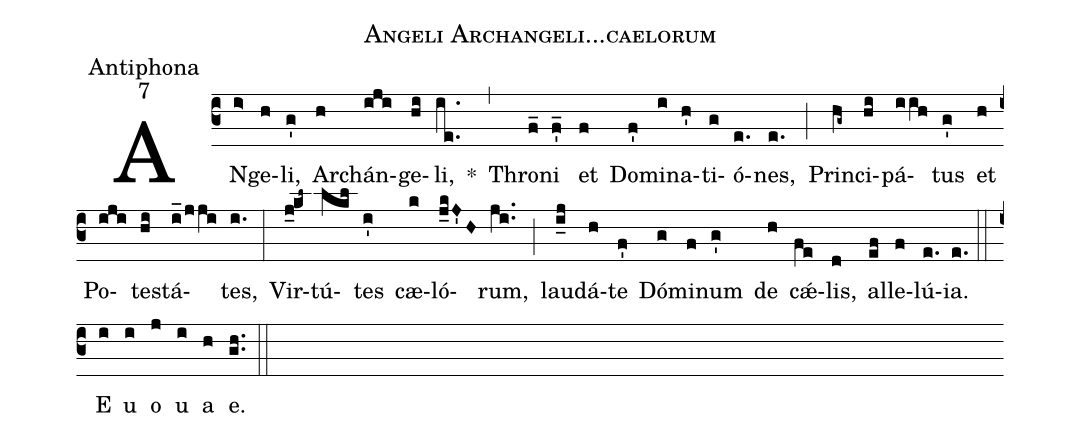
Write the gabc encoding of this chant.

name:Angeli Archangeli...caelorum;
office-part:Antiphona;
mode:7;
%%
(c3) AN(i>)ge(h)li,(g') Ar(h)chán(iji)ge(hi)li,(ie..) *(,) Thro(f_)ni(f_') et(f) Do(f')mi(i)na(h')ti(g)ó(e.)nes,(e.) (;) Prin(hg~)ci(hi)pá(iih)tus(g') et(h) Po(iji)te(hi)stá(i_/jji)tes,(i.) (:) Vir(j_0!kl~)tú(lkl)tes(i') cæ(k)ló(j_kJ'H)rum,(ji..) (;) lau(i_0j)dá(h)te(f') Dó(g)mi(f)num(g') de(h) c<sp>'æ</sp>(fe)lis,(d) al(ef)le(f)lú(e.)ia.(e.) (::) E(i) u(i) o(j) u(i) a(h) e.(gh..) (::)
